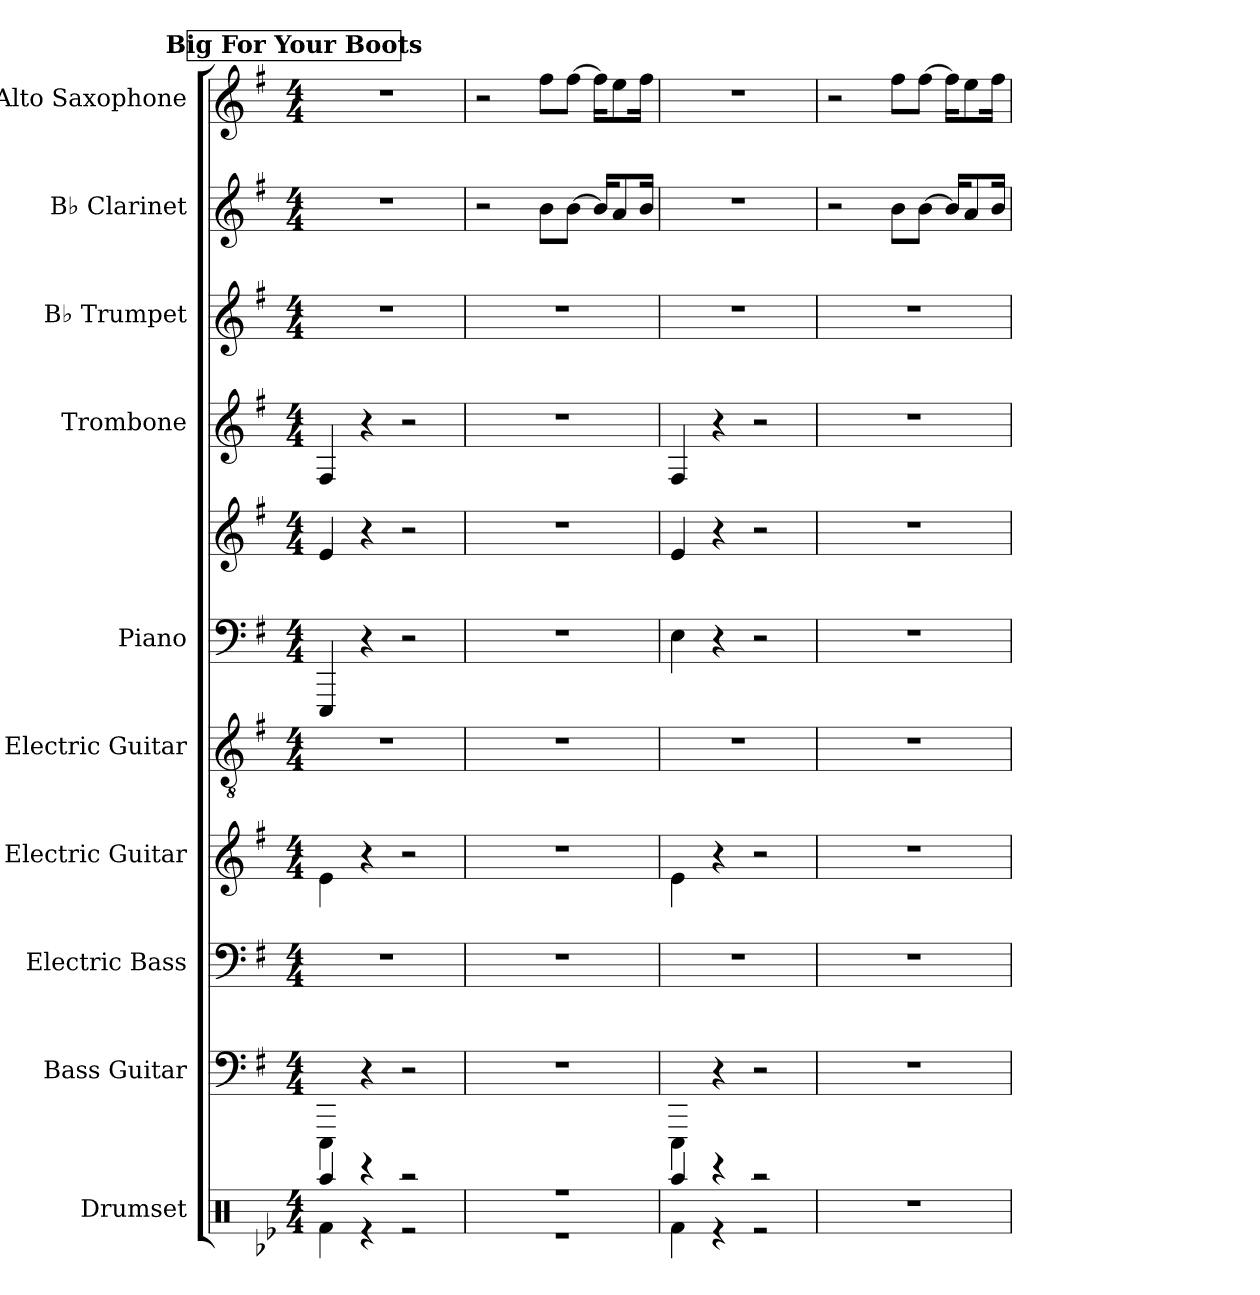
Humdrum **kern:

**kern	**kern	**kern	**kern	**kern	**kern	**kern	**kern	**kern	**kern	**kern
*part10	*part9	*part8	*part7	*part6	*part5	*part5	*part4	*part3	*part2	*part1
*staff11	*staff10	*staff9	*staff8	*staff7	*staff6	*staff5	*staff4	*staff3	*staff2	*staff1
*I"Drumset	*I"Bass Guitar	*I"Electric Bass	*I"Electric Guitar	*I"Electric Guitar	*I"Piano	*	*I"Trombone	*I"B♭ Trumpet	*I"B♭ Clarinet	*I"Alto Saxophone
*I'Drs.	*I'B. Guit.	*I'El. B.	*I'El. Guit.	*I'El. Guit.	*I'Pno.	*	*I'Tbn.	*I'B♭ Tpt.	*I'B♭ Cl.	*I'A. Sax.
*clefX	*	*clefF4	*	*clefGv2	*clefF4	*clefG2	*clefG2	*clefG2	*clefG2	*clefG2
*	*ITrd7c12	*ITrd7c12	*	*	*	*	*ITrd1c2	*ITrd1c2	*ITrd1c2	*ITrd5c9
*k[b-e-]	*k[f#]	*k[f#]	*k[f#]	*k[f#]	*k[f#]	*k[f#]	*k[b-]	*k[b-]	*k[b-]	*k[b-e-]
*M4/4	*M4/4	*M4/4	*M4/4	*M4/4	*M4/4	*M4/4	*M4/4	*M4/4	*M4/4	*M4/4
*MM140	*MM140	*MM140	*MM140	*MM140	*MM140	*MM140	*MM140	*MM140	*MM140	*MM140
!!LO:REH:place=s1:a:B:fs=14:t=Big For Your Boots
=69	=69	=69	=69	=69	=69	=69	=69	=69	=69	=69
*^	*	*	*	*	*	*	*	*	*	*
4Raa/	4Rf\	4EEEE\	1r	4e\	1r	4EEE/	4e/	4E/	1r	1r	1r
4r	4r	4r	.	4r	.	4r	4r	4r	.	.	.
2r	2r	2r	.	2r	.	2r	2r	2r	.	.	.
=70	=70	=70	=70	=70	=70	=70	=70	=70	=70	=70	=70
1r	1r	1r	1r	1r	1r	1r	1r	1r	1r	2r	2r
.	.	.	.	.	.	.	.	.	.	8a\L	8a\L
.	.	.	.	.	.	.	.	.	.	[8a\J	[8a\J
.	.	.	.	.	.	.	.	.	.	16a/KL]	16a\KL]
.	.	.	.	.	.	.	.	.	.	8g/	8g\
.	.	.	.	.	.	.	.	.	.	16a/Jk	16a\Jk
!!LO:PB:g=z
=71	=71	=71	=71	=71	=71	=71	=71	=71	=71	=71	=71
4Raa/	4Rf\	4EEEE\	1r	4e\	1r	4E\	4e/	4E/	1r	1r	1r
4r	4r	4r	.	4r	.	4r	4r	4r	.	.	.
2r	2r	2r	.	2r	.	2r	2r	2r	.	.	.
*v	*v	*	*	*	*	*	*	*	*	*	*
=72	=72	=72	=72	=72	=72	=72	=72	=72	=72	=72
1r	1r	1r	1r	1r	1r	1r	1r	1r	2r	2r
.	.	.	.	.	.	.	.	.	8a\L	8a\L
.	.	.	.	.	.	.	.	.	[8a\J	[8a\J
.	.	.	.	.	.	.	.	.	16a/KL]	16a\KL]
.	.	.	.	.	.	.	.	.	8g/	8g\
.	.	.	.	.	.	.	.	.	16a/Jk	16a\Jk
=	=	=	=	=	=	=	=	=	=	=
*-	*-	*-	*-	*-	*-	*-	*-	*-	*-	*-
